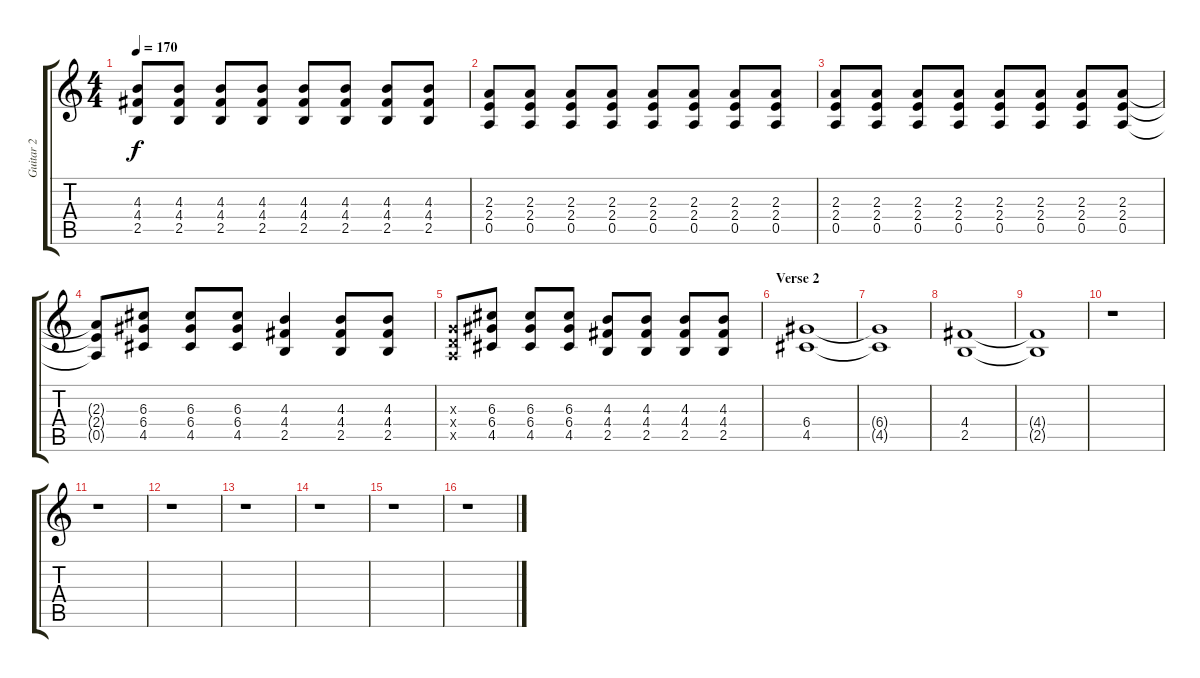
\track ("Guitar 2" "Guitar 2") {instrument electricguitarclean}
\staff {score tabs}
\tuning (E4 B3 G3 D3 A2 E2) {hide}
\ts (4 4)
\tempo 170
\clef g2
\ks c
(4.3 4.4 2.5).8{dy f} (4.3 4.4 2.5).8 (4.3 4.4 2.5).8 (4.3 4.4 2.5).8 (4.3 4.4 2.5).8 (4.3 4.4 2.5).8 (4.3 4.4 2.5).8 (4.3 4.4 2.5).8 |
(2.3 2.4 0.5).8 (2.3 2.4 0.5).8 (2.3 2.4 0.5).8 (2.3 2.4 0.5).8 (2.3 2.4 0.5).8 (2.3 2.4 0.5).8 (2.3 2.4 0.5).8 (2.3 2.4 0.5).8 |
(2.3 2.4 0.5).8 (2.3 2.4 0.5).8 (2.3 2.4 0.5).8 (2.3 2.4 0.5).8 (2.3 2.4 0.5).8 (2.3 2.4 0.5).8 (2.3 2.4 0.5).8 (2.3 2.4 0.5).8 |
(2.3{t} 2.4{t} 0.5{t}).8 (6.3 6.4 4.5).8 (6.3 6.4 4.5).8 (6.3 6.4 4.5).8 (4.3 4.4 2.5).4 (4.3 4.4 2.5).8 (4.3 4.4 2.5).8 |
(0.3{x} 0.4{x} 0.5{x}).8 (6.3 6.4 4.5).8 (6.3 6.4 4.5).8 (6.3 6.4 4.5).8 (4.3 4.4 2.5).8 (4.3 4.4 2.5).8 (4.3 4.4 2.5).8 (4.3 4.4 2.5).8 |
\section ("" "Verse 2")
(6.4 4.5).1 |
(6.4{t} 4.5{t}).1 |
(4.4 2.5).1 |
(4.4{t} 2.5{t}).1 |
r.1 |
r.1 |
r.1 |
r.1 |
r.1 |
r.1 |
r.1
